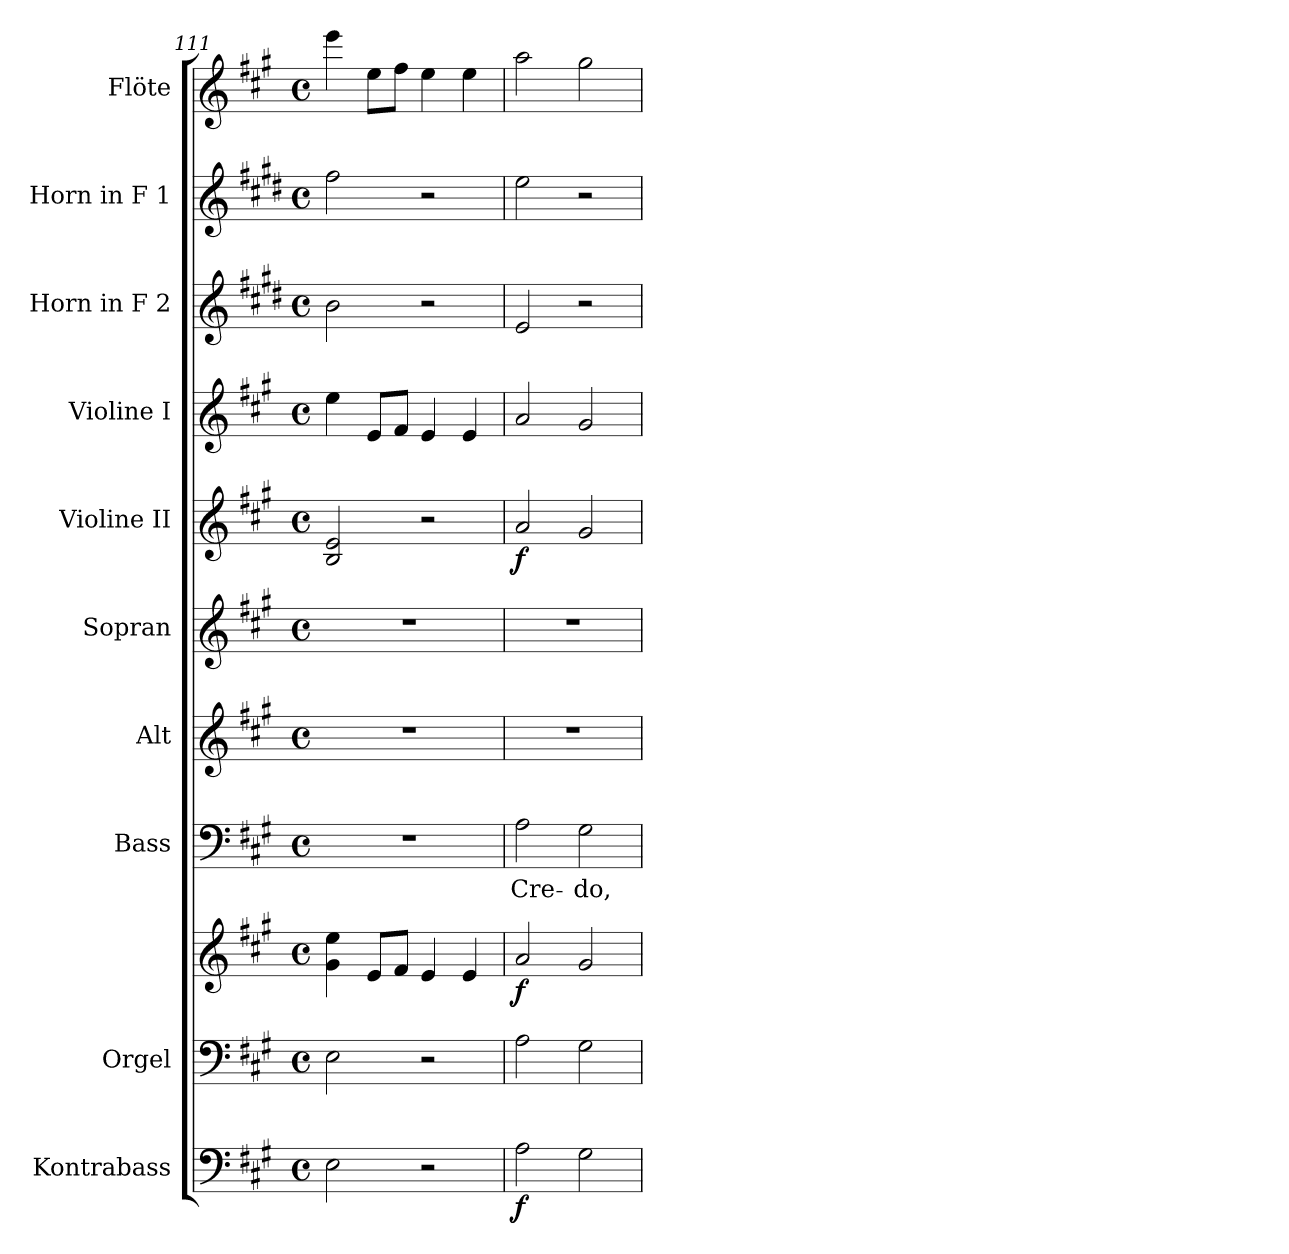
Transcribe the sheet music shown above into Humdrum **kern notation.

**kern	**dynam	**kern	**kern	**dynam	**kern	**text	**kern	**kern	**kern	**dynam	**kern	**kern	**kern	**kern
*part10	*part10	*part9	*part9	*part9	*part8	*part8	*part7	*part6	*part5	*part5	*part4	*part3	*part2	*part1
*staff11	*staff11	*staff10	*staff9	*staff9/10	*staff8	*staff8	*staff7	*staff6	*staff5	*staff5	*staff4	*staff3	*staff2	*staff1
*I"Kontrabass	*	*I"Orgel	*	*	*I"Bass	*	*I"Alt	*I"Sopran	*I"Violine II	*	*I"Violine I	*I"Horn in F 2	*I"Horn in F 1	*I"Flöte
*I'Kb.	*	*I'Org.	*	*	*I'B.	*	*I'A.	*I'S.	*I'Vl. II	*	*I'Vl. I	*	*	*I'Fl.
*clefF4	*	*clefF4	*clefG2	*	*clefF4	*	*clefG2	*clefG2	*clefG2	*	*clefG2	*clefG2	*clefG2	*clefG2
*ITrd7c12	*	*	*	*	*	*	*	*	*	*	*	*ITrd4c7	*ITrd4c7	*
*k[f#c#g#]	*	*k[f#c#g#]	*k[f#c#g#]	*	*k[f#c#g#]	*	*k[f#c#g#]	*k[f#c#g#]	*k[f#c#g#]	*	*k[f#c#g#]	*k[f#c#g#]	*k[f#c#g#]	*k[f#c#g#]
*A:	*	*A:	*A:	*	*A:	*	*A:	*A:	*A:	*	*A:	*A:	*A:	*A:
*M4/4	*	*M4/4	*M4/4	*	*M4/4	*	*M4/4	*M4/4	*M4/4	*	*M4/4	*M4/4	*M4/4	*M4/4
*met(c)	*	*met(c)	*met(c)	*	*met(c)	*	*met(c)	*met(c)	*met(c)	*	*met(c)	*met(c)	*met(c)	*met(c)
=111	=111	=111	=111	=111	=111	=111	=111	=111	=111	=111	=111	=111	=111	=111
2EE\	.	2E\	4g#\ 4ee\	.	1r	.	1r	1r	2B/ 2e/	.	4ee\	2e\	2b\	4eee\
.	.	.	8e/L	.	.	.	.	.	.	.	8e/L	.	.	8ee\L
.	.	.	8f#/J	.	.	.	.	.	.	.	8f#/J	.	.	8ff#\J
2r	.	2r	4e/	.	.	.	.	.	2r	.	4e/	2r	2r	4ee\
.	.	.	4e/	.	.	.	.	.	.	.	4e/	.	.	4ee\
=112	=112	=112	=112	=112	=112	=112	=112	=112	=112	=112	=112	=112	=112	=112
!	!LO:DY:b	!	!	!LO:DY:b	!	!LO:LY:b	!	!	!	!LO:DY:b	!	!	!	!
2AA\	f	2A\	2a/	f	2A\	Cre-	1r	1r	2a/	f	2a/	2A/	2a\	2aa\
!	!	!	!	!	!	!LO:LY:b	!	!	!	!	!	!	!	!
2GG#\	.	2G#\	2g#/	.	2G#\	-do,	.	.	2g#/	.	2g#/	2r	2r	2gg#\
=	=	=	=	=	=	=	=	=	=	=	=	=	=	=
*-	*-	*-	*-	*-	*-	*-	*-	*-	*-	*-	*-	*-	*-	*-
